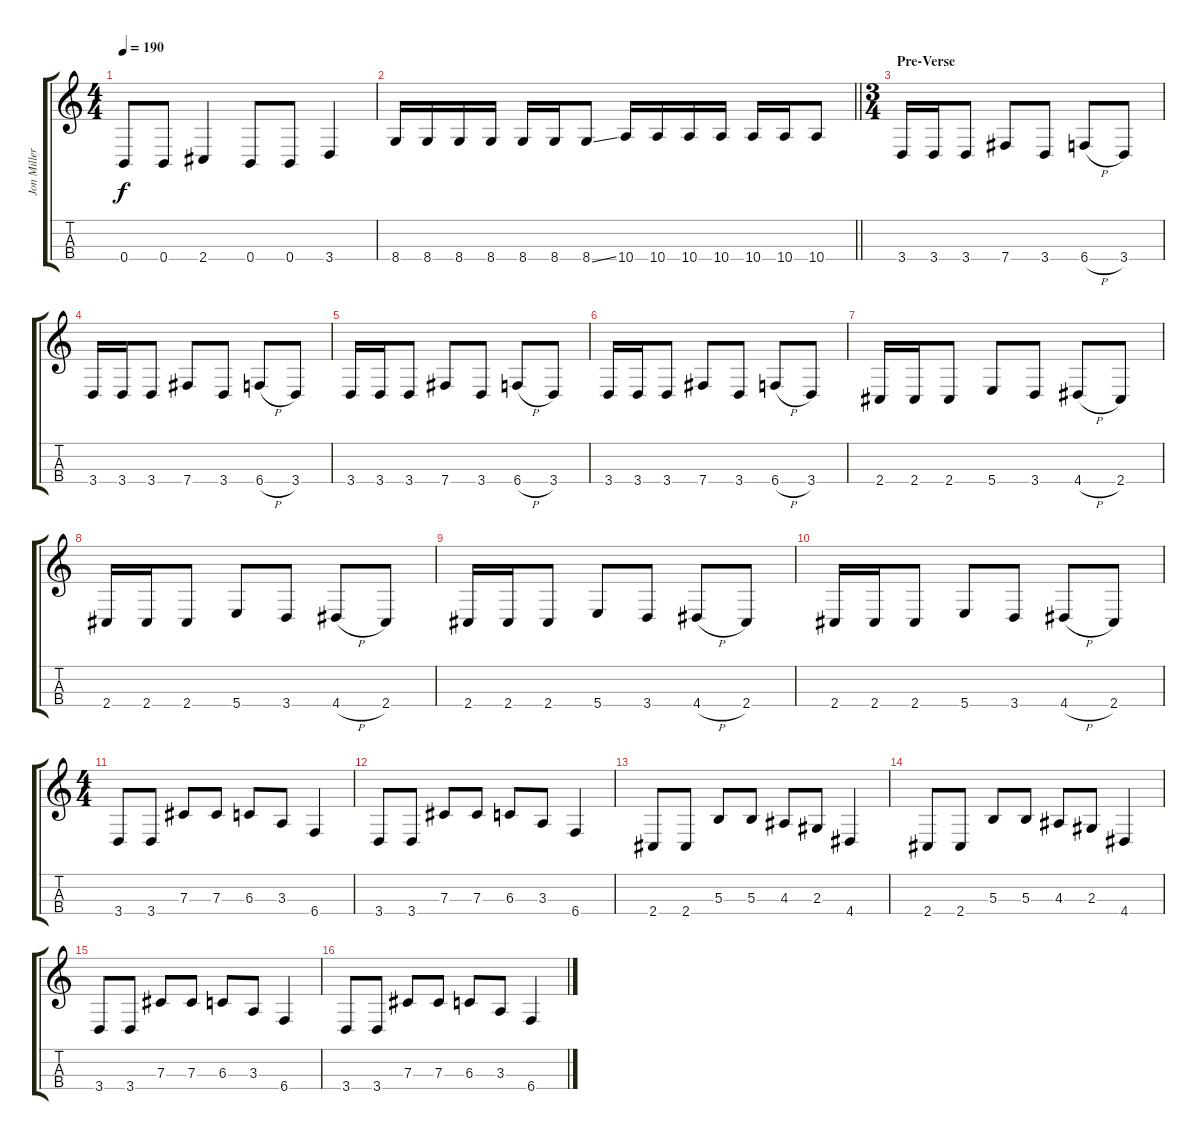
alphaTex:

\track ("Jon Miller (Bass Guitar)" "Jon Miller") {instrument electricbasspick}
\staff {score tabs}
\tuning (E3 B2 Gb2 B1) {hide}
\ts (4 4)
\tempo 190
\clef g2
\ks c
0.4.8{dy f} 0.4.8 2.4.4 0.4.8 0.4.8 3.4.4 |
\barLineRight lightlight
8.4.16 8.4.16 8.4.16 8.4.16 8.4.16 8.4.16 8.4{ss}.8 10.4.16 10.4.16 10.4.16 10.4.16 10.4.16 10.4.16 10.4.8 |
\ts (3 4)
\section ("" "Pre-Verse")
3.4.16 3.4.16 3.4.8 7.4.8 3.4.8 6.4{h}.8 3.4.8 |
3.4.16 3.4.16 3.4.8 7.4.8 3.4.8 6.4{h}.8 3.4.8 |
3.4.16 3.4.16 3.4.8 7.4.8 3.4.8 6.4{h}.8 3.4.8 |
3.4.16 3.4.16 3.4.8 7.4.8 3.4.8 6.4{h}.8 3.4.8 |
2.4.16 2.4.16 2.4.8 5.4.8 3.4.8 4.4{h}.8 2.4.8 |
2.4.16 2.4.16 2.4.8 5.4.8 3.4.8 4.4{h}.8 2.4.8 |
2.4.16 2.4.16 2.4.8 5.4.8 3.4.8 4.4{h}.8 2.4.8 |
2.4.16 2.4.16 2.4.8 5.4.8 3.4.8 4.4{h}.8 2.4.8 |
\ts (4 4)
3.4.8 3.4.8 7.3.8 7.3.8 6.3.8 3.3.8 6.4.4 |
3.4.8 3.4.8 7.3.8 7.3.8 6.3.8 3.3.8 6.4.4 |
2.4.8 2.4.8 5.3.8 5.3.8 4.3.8 2.3.8 4.4.4 |
2.4.8 2.4.8 5.3.8 5.3.8 4.3.8 2.3.8 4.4.4 |
3.4.8 3.4.8 7.3.8 7.3.8 6.3.8 3.3.8 6.4.4 |
3.4.8 3.4.8 7.3.8 7.3.8 6.3.8 3.3.8 6.4.4
